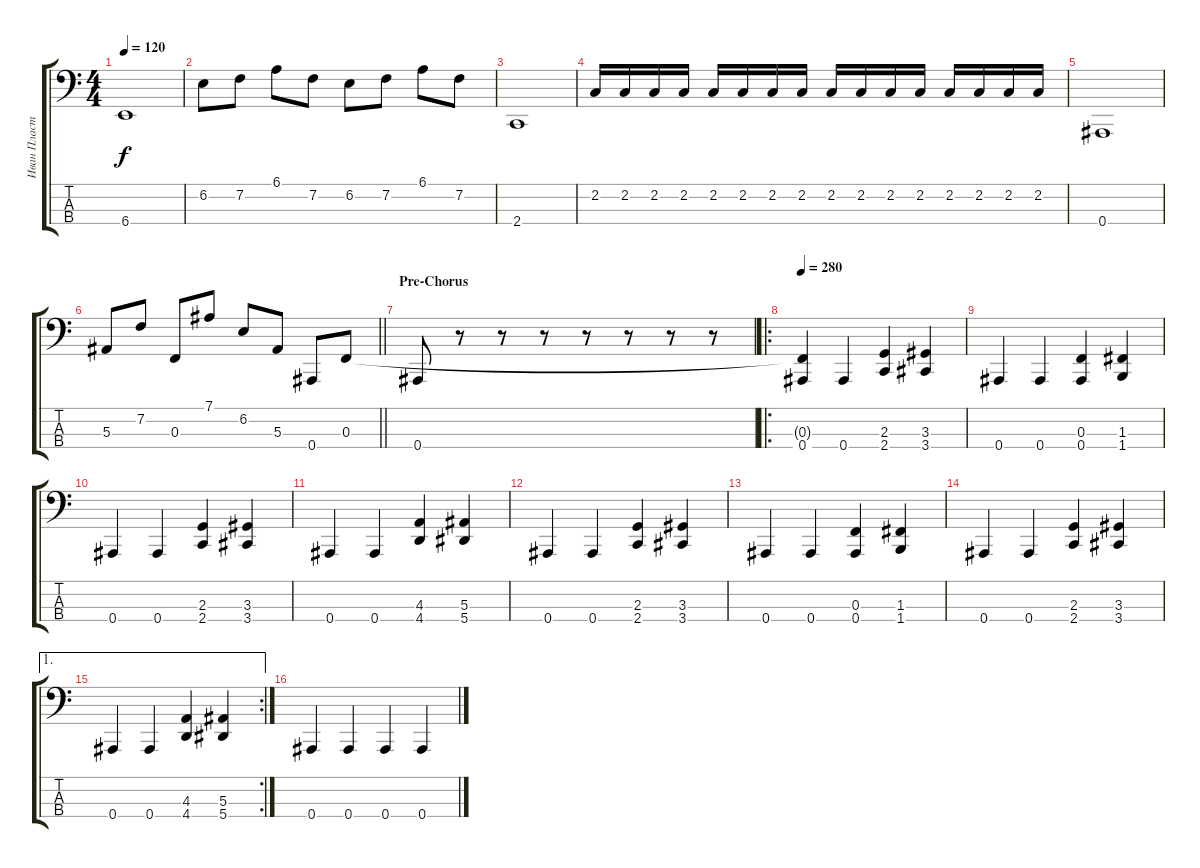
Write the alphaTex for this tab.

\track ("Иван Пластинин-Бас" "Иван Пласт") {instrument electricbasspick}
\staff {score tabs}
\tuning (Eb2 Bb1 F1 Bb0) {hide}
\ts (4 4)
\tempo 120
\clef f4
\ks c
6.4.1{dy f} |
6.2.8 7.2.8 6.1.8 7.2.8 6.2.8 7.2.8 6.1.8 7.2.8 |
2.4.1 |
2.2.16 2.2.16 2.2.16 2.2.16 2.2.16 2.2.16 2.2.16 2.2.16 2.2.16 2.2.16 2.2.16 2.2.16 2.2.16 2.2.16 2.2.16 2.2.16 |
0.4.1 |
\barLineRight lightlight
5.3.8 7.2.8 0.3.8 7.1.8 6.2.8 5.3.8 0.4.8 0.3.8 |
\section ("" "Pre-Chorus")
0.4.8 r.8 r.8 r.8 r.8 r.8 r.8 r.8 |
\ro
\tempo 280
(0.3{t} 0.4).4 0.4.4 (2.3 2.4).4 (3.3 3.4).4 |
0.4.4 0.4.4 (0.3 0.4).4 (1.3 1.4).4 |
0.4.4 0.4.4 (2.3 2.4).4 (3.3 3.4).4 |
0.4.4 0.4.4 (4.3 4.4).4 (5.3 5.4).4 |
0.4.4 0.4.4 (2.3 2.4).4 (3.3 3.4).4 |
0.4.4 0.4.4 (0.3 0.4).4 (1.3 1.4).4 |
0.4.4 0.4.4 (2.3 2.4).4 (3.3 3.4).4 |
\ae 1
\rc 2
0.4.4 0.4.4 (4.3 4.4).4 (5.3 5.4).4 |
0.4.4 0.4.4 0.4.4 0.4.4
